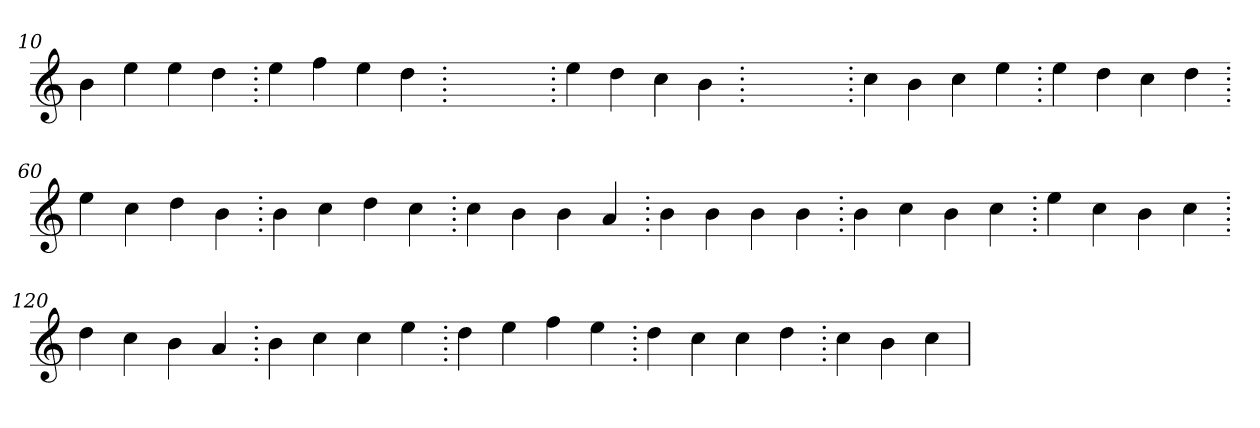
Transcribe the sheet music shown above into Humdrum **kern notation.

**kern
*part1
*staff1
*clefG2
=10.
4b
4ee
4ee
4dd
=20.
4ee
4ff
4ee
4dd
=30.
1ryy
=30.
4ee
4dd
4cc
4b
=40.
1ryy
=40.
4cc
4b
4cc
4ee
=50.
4ee
4dd
4cc
4dd
=60.
4ee
4cc
4dd
4b
=70.
4b
4cc
4dd
4cc
=80.
4cc
4b
4b
4a
=90.
4b
4b
4b
4b
=100.
4b
4cc
4b
4cc
=110.
4ee
4cc
4b
4cc
=120.
4dd
4cc
4b
4a
=130.
4b
4cc
4cc
4ee
=140.
4dd
4ee
4ff
4ee
=150.
4dd
4cc
4cc
4dd
=160.
4cc
4b
4cc
=
*-
